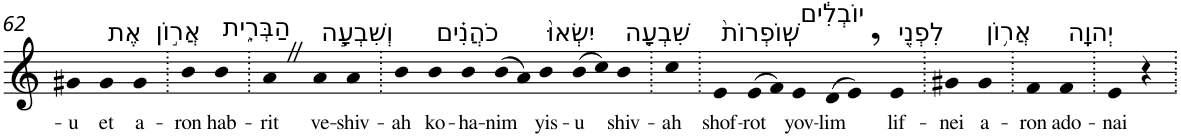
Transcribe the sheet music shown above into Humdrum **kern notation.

**kern	**text
*part1	*part1
*staff1	*staff1
*I"Piano	*
*I'Pno	*
!!LO:PB:g=z
*clefG2	*
*k[]	*
=62	=62
!	!LO:LY:b
4g#X	-u
!LO:TX:a:t=אֶת	!
!	!LO:LY:b
4g#	et
!LO:TX:a:t=אֲר֣וֹן	!
!	!LO:LY:b
4g#	a-
=63.	=63.
!	!LO:LY:b
4b	-ron
!LO:TX:a:t=הַבְּרִ֑ית	!
!	!LO:LY:b
4b	hab-
=64.	=64.
!	!LO:LY:b
4aZ	-rit
!LO:TX:a:t=וְשִׁבְעָ֣ה	!
!	!LO:LY:b
4a	ve-
!	!LO:LY:b
4a	-shiv-
=65.	=65.
!	!LO:LY:b
4b	-ah
!LO:TX:a:t=כֹהֲנִ֗ים	!
!	!LO:LY:b
4b	ko-
!	!LO:LY:b
4b	-ha-
!	!LO:LY:b
(>8b	-nim
8a)	.
!LO:TX:a:t=יִשְׂאוּ֙	!
!	!LO:LY:b
4b	yis-
!	!LO:LY:b
(>8b	-u
8cc)	.
!LO:TX:a:t=שִׁבְעָ֤ה	!
!	!LO:LY:b
4b	shiv-
=66.	=66.
!	!LO:LY:b
4cc	-ah
=67.	=67.
!LO:TX:a:t=שֽׁוֹפְרוֹת֙	!
!	!LO:LY:b
4e	shof-
!	!LO:LY:b
(>8e	-rot
8f)	.
!LO:TX:a:t=יוֹבְלִ֔ים	!
!	!LO:LY:b
4e	yov-
!	!LO:LY:b
(>8d	-lim
8e,)	.
!LO:TX:a:t=לִפְנֵ֖י	!
!	!LO:LY:b
4e	lif-
=68.	=68.
!	!LO:LY:b
4g#X	-nei
!LO:TX:a:t=אֲר֥וֹן	!
!	!LO:LY:b
4g#	a-
=69.	=69.
!	!LO:LY:b
4f	-ron
!LO:TX:a:t=יְהוָֽה	!
!	!LO:LY:b
4f	ado-
=70.	=70.
!	!LO:LY:b
4e	-nai
4r	.
=.	=.
*-	*-
